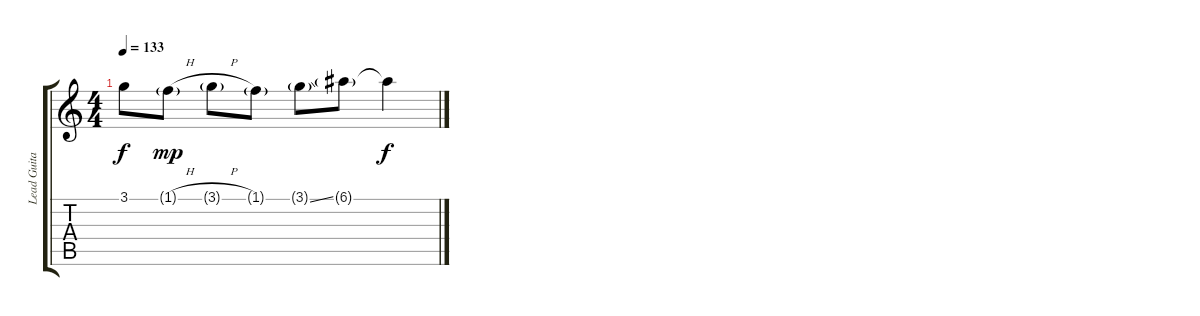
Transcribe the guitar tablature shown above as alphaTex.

\track ("Lead Guitar" "Lead Guita") {instrument electricguitarjazz}
\staff {score tabs}
\tuning (E4 B3 G3 D3 A2 E2) {hide}
\ts (4 4)
\tempo 133
\clef g2
\ks c
3.1{t}.8{dy f} 1.1{h g}.8{dy mp} 3.1{h g}.8 1.1{g}.8 3.1{ss g}.8 6.1{g}.8 6.1{t}.4{dy f}
